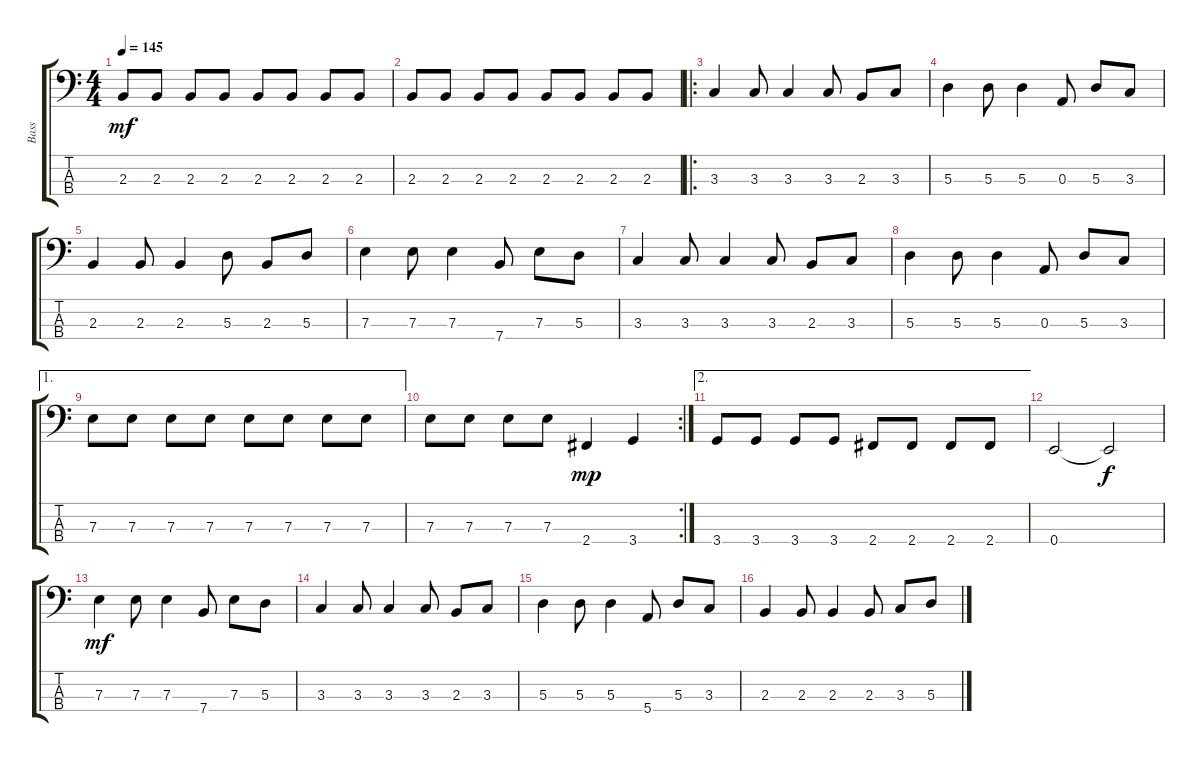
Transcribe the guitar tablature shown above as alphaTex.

\track ("Bass" "Bass") {instrument electricbassfinger}
\staff {score tabs}
\tuning (G2 D2 A1 E1) {hide}
\ts (4 4)
\tempo 145
\clef f4
\ks c
2.3.8{dy mf} 2.3.8 2.3.8 2.3.8 2.3.8 2.3.8 2.3.8 2.3.8 |
2.3.8 2.3.8 2.3.8 2.3.8 2.3.8 2.3.8 2.3.8 2.3.8 |
\ro
3.3.4 3.3.8 3.3.4 3.3.8 2.3.8 3.3.8 |
5.3.4 5.3.8 5.3.4 0.3.8 5.3.8 3.3.8 |
2.3.4 2.3.8 2.3.4 5.3.8 2.3.8 5.3.8 |
7.3.4 7.3.8 7.3.4 7.4.8 7.3.8 5.3.8 |
3.3.4 3.3.8 3.3.4 3.3.8 2.3.8 3.3.8 |
5.3.4 5.3.8 5.3.4 0.3.8 5.3.8 3.3.8 |
\ae 1
7.3.8 7.3.8 7.3.8 7.3.8 7.3.8 7.3.8 7.3.8 7.3.8 |
\rc 2
7.3.8 7.3.8 7.3.8 7.3.8 2.4.4{dy mp} 3.4.4 |
\ae 2
3.4.8 3.4.8 3.4.8 3.4.8 2.4.8 2.4.8 2.4.8 2.4.8 |
0.4.2 0.4{t}.2{dy f} |
7.3.4{dy mf} 7.3.8 7.3.4 7.4.8 7.3.8 5.3.8 |
3.3.4 3.3.8 3.3.4 3.3.8 2.3.8 3.3.8 |
5.3.4 5.3.8 5.3.4 5.4.8 5.3.8 3.3.8 |
2.3.4 2.3.8 2.3.4 2.3.8 3.3.8 5.3.8
